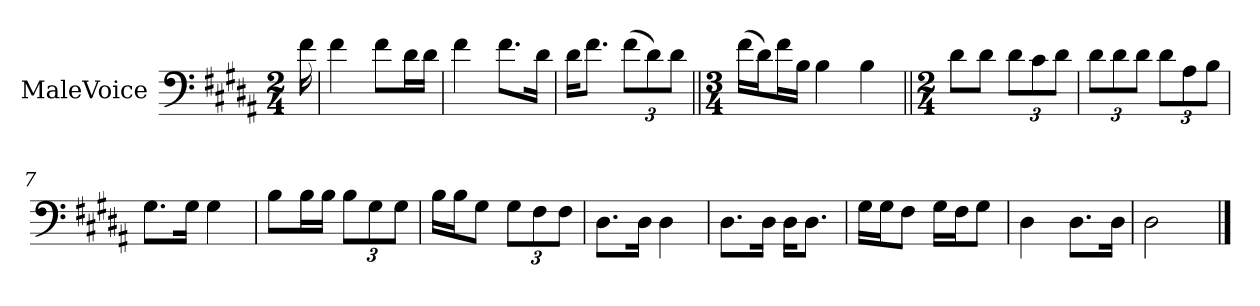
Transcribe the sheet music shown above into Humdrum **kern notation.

**kern
*part1
*staff1
*I"MaleVoice
*clefF4
*k[f#c#g#d#a#]
*M2/4
*MM69
=
16f#
=1
4f#
8f#\L
16d#\L
16d#\JJ
=2
4f#
8.f#\L
16d#\Jk
=3
16d#\KL
8.f#\J
(12f#\L
12d#\)
12d#\J
=4||
*M3/4
(16f#\LL
16d#\J)
16f#\L
16B\JJ
4B
4B
=5||
*M2/4
8d#\L
8d#\J
12d#\L
12c#\
12d#\J
=6
12d#\L
12d#\
12d#\J
12d#\L
12A#\
12B\J
=7
8.G#\L
16G#\Jk
4G#
=8
8B\L
16B\L
16B\JJ
12B\L
12G#\
12G#\J
=9
16B\LL
16B\J
8G#\J
12G#\L
12F#\
12F#\J
=10
8.D#\L
16D#\Jk
4D#
=11
8.D#\L
16D#\Jk
16D#\KL
8.D#\J
=12
16G#\LL
16G#\J
8F#\J
16G#\LL
16F#\J
8G#\J
=13
4D#
8.D#\L
16D#\Jk
=14
2D#
==
*-
